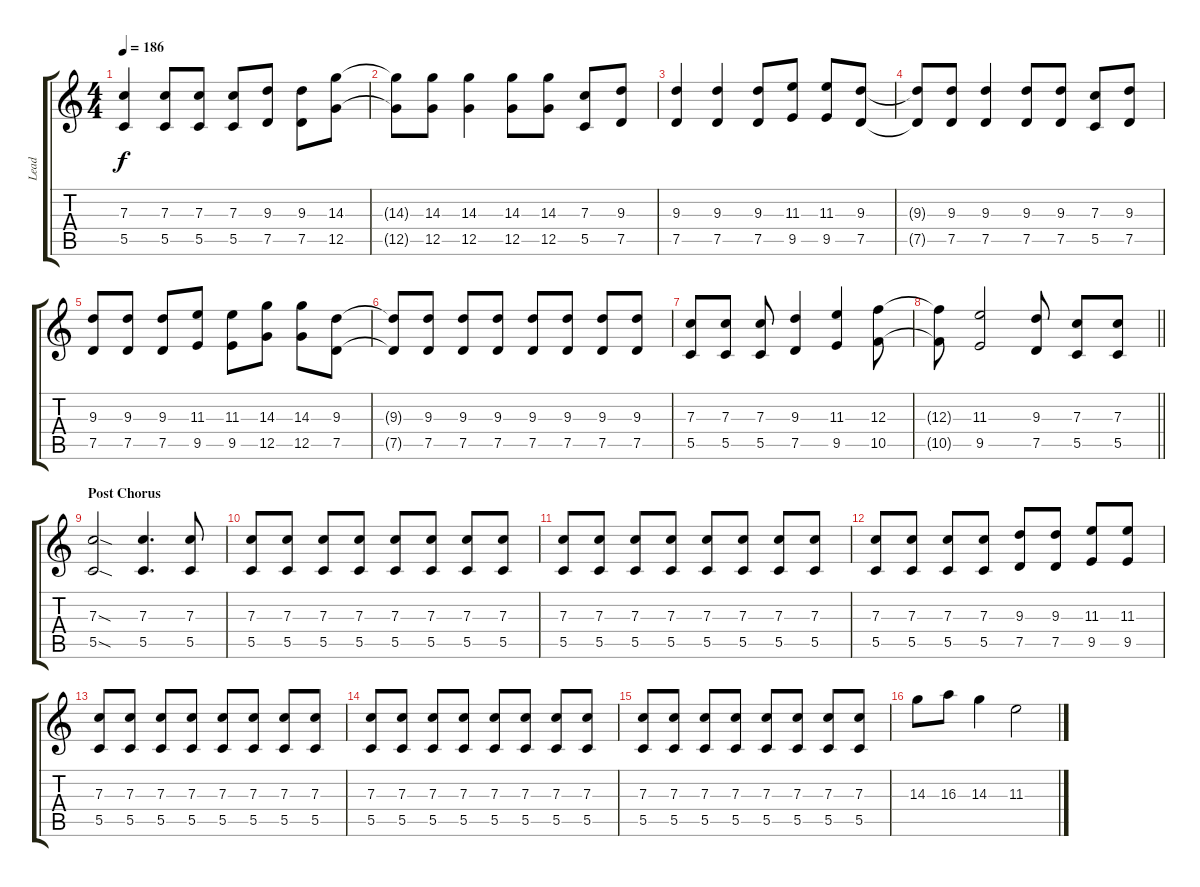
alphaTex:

\track ("Lead" "Lead") {instrument overdrivenguitar}
\staff {score tabs}
\tuning (D4 A3 F3 C3 G2 C2) {hide}
\ts (4 4)
\tempo 186
\clef g2
\ks c
(7.3 5.5).4{dy f} (7.3 5.5).8 (7.3 5.5).8 (7.3 5.5).8 (9.3 7.5).8 (9.3 7.5).8 (14.3 12.5).8 |
(14.3{t} 12.5{t}).8 (14.3 12.5).8 (14.3 12.5).4 (14.3 12.5).8 (14.3 12.5).8 (7.3 5.5).8 (9.3 7.5).8 |
(9.3 7.5).4 (9.3 7.5).4 (9.3 7.5).8 (11.3 9.5).8 (11.3 9.5).8 (9.3 7.5).8 |
(9.3{t} 7.5{t}).8 (9.3 7.5).8 (9.3 7.5).4 (9.3 7.5).8 (9.3 7.5).8 (7.3 5.5).8 (9.3 7.5).8 |
(9.3 7.5).8 (9.3 7.5).8 (9.3 7.5).8 (11.3 9.5).8 (11.3 9.5).8 (14.3 12.5).8 (14.3 12.5).8 (9.3 7.5).8 |
(9.3{t} 7.5{t}).8 (9.3 7.5).8 (9.3 7.5).8 (9.3 7.5).8 (9.3 7.5).8 (9.3 7.5).8 (9.3 7.5).8 (9.3 7.5).8 |
(7.3 5.5).8 (7.3 5.5).8 (7.3 5.5).8 (9.3 7.5).4 (11.3 9.5).4 (12.3 10.5).8 |
\barLineRight lightlight
(12.3{t} 10.5{t}).8 (11.3 9.5).2 (9.3 7.5).8 (7.3 5.5).8 (7.3 5.5).8 |
\section ("" "Post Chorus")
(7.3{sod} 5.5{sod}).2 (7.3 5.5).4{d} (7.3 5.5).8 |
(7.3 5.5).8 (7.3 5.5).8 (7.3 5.5).8 (7.3 5.5).8 (7.3 5.5).8 (7.3 5.5).8 (7.3 5.5).8 (7.3 5.5).8 |
(7.3 5.5).8 (7.3 5.5).8 (7.3 5.5).8 (7.3 5.5).8 (7.3 5.5).8 (7.3 5.5).8 (7.3 5.5).8 (7.3 5.5).8 |
(7.3 5.5).8 (7.3 5.5).8 (7.3 5.5).8 (7.3 5.5).8 (9.3 7.5).8 (9.3 7.5).8 (11.3 9.5).8 (11.3 9.5).8 |
(7.3 5.5).8 (7.3 5.5).8 (7.3 5.5).8 (7.3 5.5).8 (7.3 5.5).8 (7.3 5.5).8 (7.3 5.5).8 (7.3 5.5).8 |
(7.3 5.5).8 (7.3 5.5).8 (7.3 5.5).8 (7.3 5.5).8 (7.3 5.5).8 (7.3 5.5).8 (7.3 5.5).8 (7.3 5.5).8 |
(7.3 5.5).8 (7.3 5.5).8 (7.3 5.5).8 (7.3 5.5).8 (7.3 5.5).8 (7.3 5.5).8 (7.3 5.5).8 (7.3 5.5).8 |
14.3.8 16.3.8 14.3.4 11.3.2
